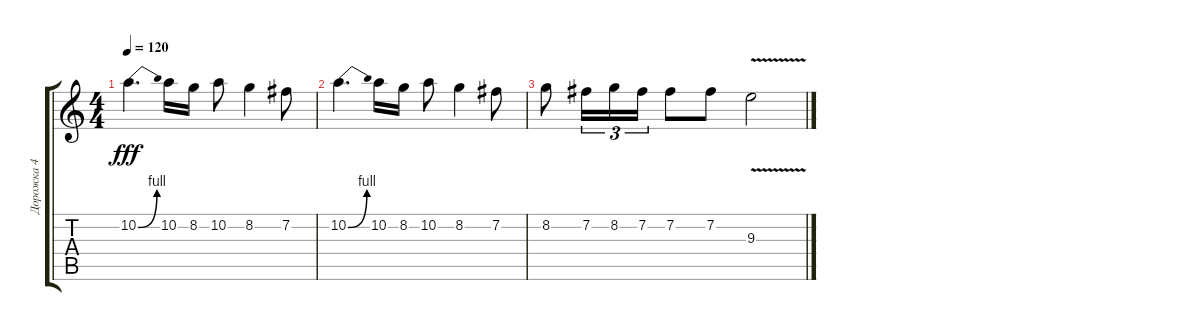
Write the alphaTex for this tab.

\track ("Дорожка 4" "Дорожка 4") {instrument distortionguitar}
\staff {score tabs}
\tuning (E4 B3 G3 D3 A2 E2) {hide}
\ts (4 4)
\tempo 120
\clef g2
\ks c
10.2{be (bend 0 0 60 4)}.4{d dy fff} 10.2.16 8.2.16 10.2.8 8.2.4 7.2.8 |
10.2{be (bend 0 0 60 4)}.4{d} 10.2.16 8.2.16 10.2.8 8.2.4 7.2.8 |
8.2.8 7.2.16{tu (3 2)} 8.2.16{tu (3 2)} 7.2.16{tu (3 2)} 7.2.8 7.2.8 9.3{v}.2
